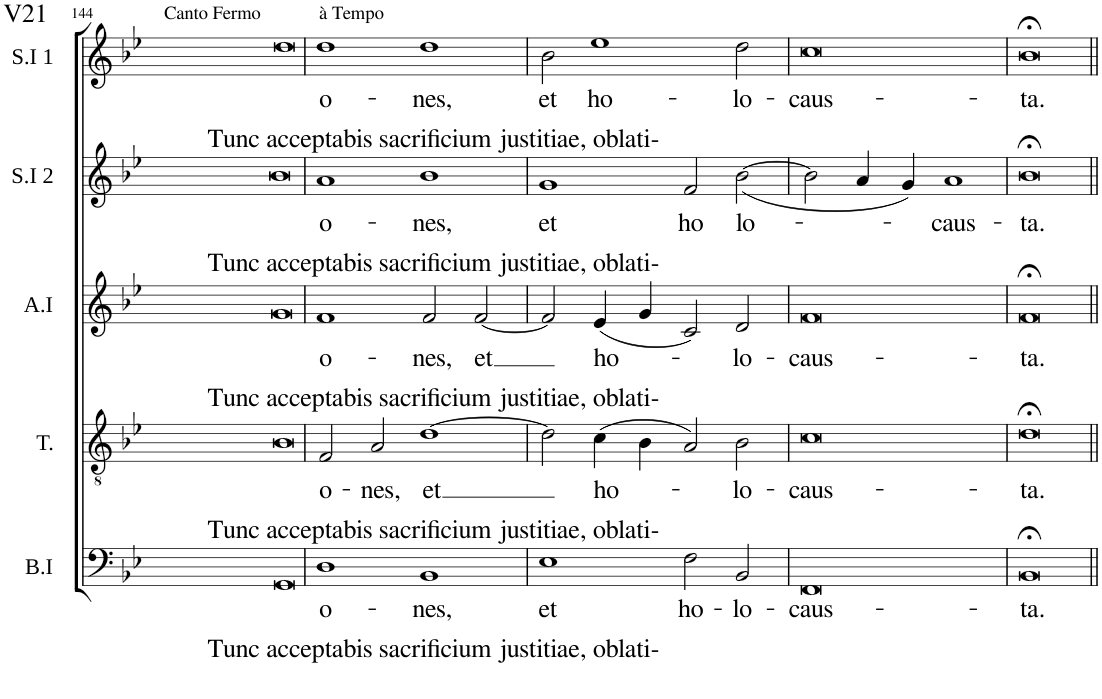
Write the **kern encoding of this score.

**kern	**text	**kern	**text	**kern	**text	**kern	**text	**kern	**text
*part5	*part5	*part4	*part4	*part3	*part3	*part2	*part2	*part1	*part1
*staff5	*staff5	*staff4	*staff4	*staff3	*staff3	*staff2	*staff2	*staff1	*staff1
*I"Bass I	*	*I"Tenor	*	*I"Alto I	*	*I"Soprano I 2	*	*I"Soprano I 1	*
*I'B.I	*	*I'T.	*	*I'A.I	*	*I'S.I 2	*	*I'S.I 1	*
!!LO:PB:g=z
*clefF4	*	*clefGv2	*	*clefG2	*	*clefG2	*	*clefG2	*
*k[b-e-]	*	*k[b-e-]	*	*k[b-e-]	*	*k[b-e-]	*	*k[b-e-]	*
*M4/2	*	*M4/2	*	*M4/2	*	*M4/2	*	*M4/2	*
=144	=144	=144	=144	=144	=144	=144	=144	=144	=144
!	!	!	!	!	!	!	!	!LO:TX:a:t=V21	!
!	!	!	!	!	!	!	!	!LO:TX:b:t=Tunc acceptabis sacrificium justitiae, oblati-	!
!	!	!	!	!	!	!	!	!LO:TX:a:t=Canto Fermo	!
!	!	!	!	!	!	!LO:TX:b:t=Tunc acceptabis sacrificium justitiae, oblati-	!	!	!
!	!	!	!	!LO:TX:b:t=Tunc acceptabis sacrificium justitiae, oblati-	!	!	!	!	!
!	!	!LO:TX:b:t=Tunc acceptabis sacrificium justitiae, oblati-	!	!	!	!	!	!	!
!LO:TX:b:t=Tunc acceptabis sacrificium justitiae, oblati-	!	!	!	!	!	!	!	!	!
0GG	.	0B-	.	0g	.	0b-	.	0dd	.
=145	=145	=145	=145	=145	=145	=145	=145	=145	=145
!	!	!	!	!	!	!	!	!LO:TX:a:t=à Tempo	!
!	!LO:LY:b	!	!LO:LY:b	!	!LO:LY:b	!	!LO:LY:b	!	!LO:LY:b
1D	-o-	2F/	-o-	1f	-o-	1a	-o-	1dd	-o-
!	!	!	!LO:LY:b	!	!	!	!	!	!
.	.	2A/	-nes,	.	.	.	.	.	.
!	!LO:LY:b	!	!LO:LY:b	!	!LO:LY:b	!	!LO:LY:b	!	!LO:LY:b
1BB-	-nes,	[1d	et	2f/	-nes,	1b-	-nes,	1dd	-nes,
!	!	!	!	!	!LO:LY:b	!	!	!	!
.	.	.	.	[2f/	et	.	.	.	.
=146	=146	=146	=146	=146	=146	=146	=146	=146	=146
!	!LO:LY:b	!	!	!	!	!	!LO:LY:b	!	!LO:LY:b
1E-	et	2d\]	.	2f/]	.	1g	et	2b-\	et
!	!	!	!LO:LY:b	!	!LO:LY:b	!	!	!	!LO:LY:b
.	.	(4c\	ho-	(4e-/	ho-	.	.	1ee-	ho-
.	.	4B-\	.	4g/	.	.	.	.	.
!	!LO:LY:b	!	!	!	!	!	!LO:LY:b	!	!
2F\	ho-	2A/)	.	2c/)	.	2f/	ho	.	.
!	!LO:LY:b	!	!LO:LY:b	!	!LO:LY:b	!	!LO:LY:b	!	!LO:LY:b
2BB-/	-lo-	2B-\	-lo-	2d/	-lo-	(<[2b-\	lo-	2dd\	-lo-
=147	=147	=147	=147	=147	=147	=147	=147	=147	=147
!	!LO:LY:b	!	!LO:LY:b	!	!LO:LY:b	!	!	!	!LO:LY:b
0FF	-caus-	0c	-caus-	0f	-caus-	2b-\]	.	0cc	-caus-
.	.	.	.	.	.	4a/	.	.	.
.	.	.	.	.	.	4g/)	.	.	.
!	!	!	!	!	!	!	!LO:LY:b	!	!
.	.	.	.	.	.	1a	-caus-	.	.
=148	=148	=148	=148	=148	=148	=148	=148	=148	=148
!	!LO:LY:b	!	!LO:LY:b	!	!LO:LY:b	!	!LO:LY:b	!	!LO:LY:b
0BB-;<	-ta.	0d;<	-ta.	0f;<	-ta.	0b-;<	-ta.	0b-;<	-ta.
=||	=||	=||	=||	=||	=||	=||	=||	=||	=||
*-	*-	*-	*-	*-	*-	*-	*-	*-	*-
